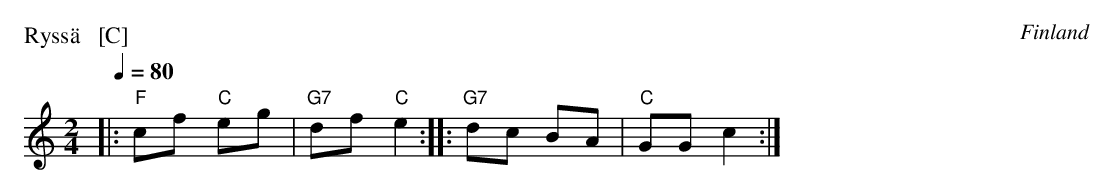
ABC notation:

X:1
P: Ryss\"a   [C]
O: Finland
M: 2/4
Q: 1/4=80
L: 1/8
K: C
|: "F"cf "C"eg | "G7"df "C"e2 :|\
|: "G7"dc   BA | "C"GG     c2 :|
